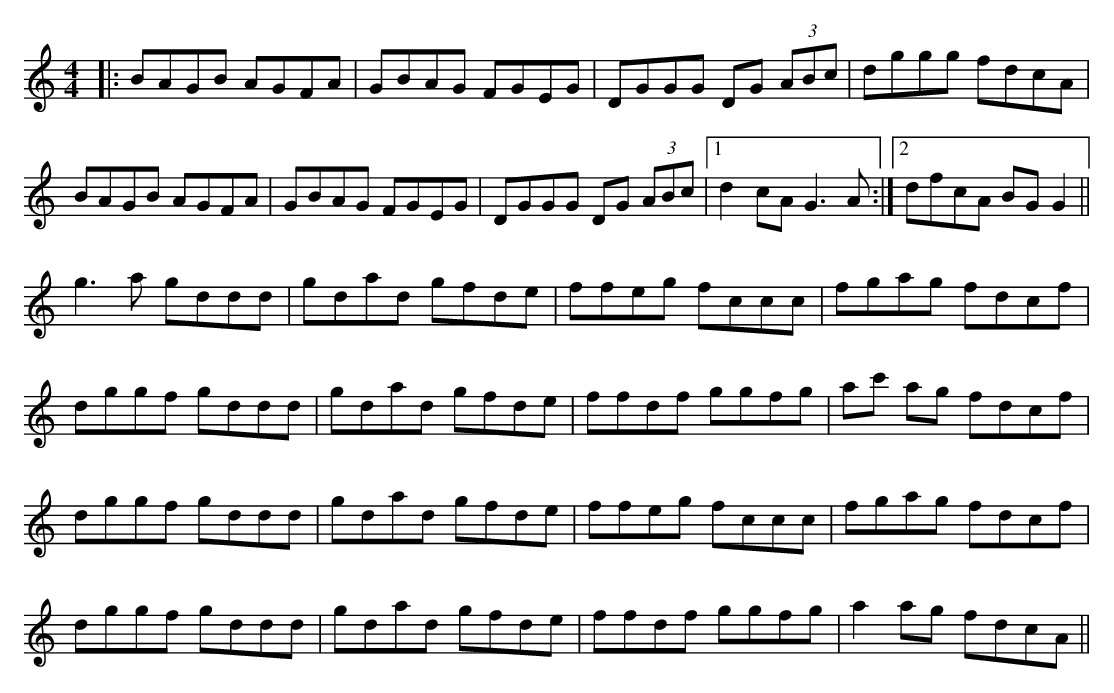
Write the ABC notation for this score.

X:1
M:4/4
K:Gmix
|:BAGB AGFA|GBAG FGEG|DGGG DG (3ABc|dggg fdcA|
BAGB AGFA|GBAG FGEG|DGGG DG (3ABc|1 d2cA G3A:|2 dfcA BGG2||
g3a gddd|gdad gfde|ffeg fccc|fgag fdcf|
dggf gddd|gdad gfde|ffdf ggfg|ac' ag fdcf|
dggf gddd|gdad gfde|ffeg fccc|fgag fdcf|
dggf gddd|gdad gfde|ffdf ggfg|a2 ag fdcA||
